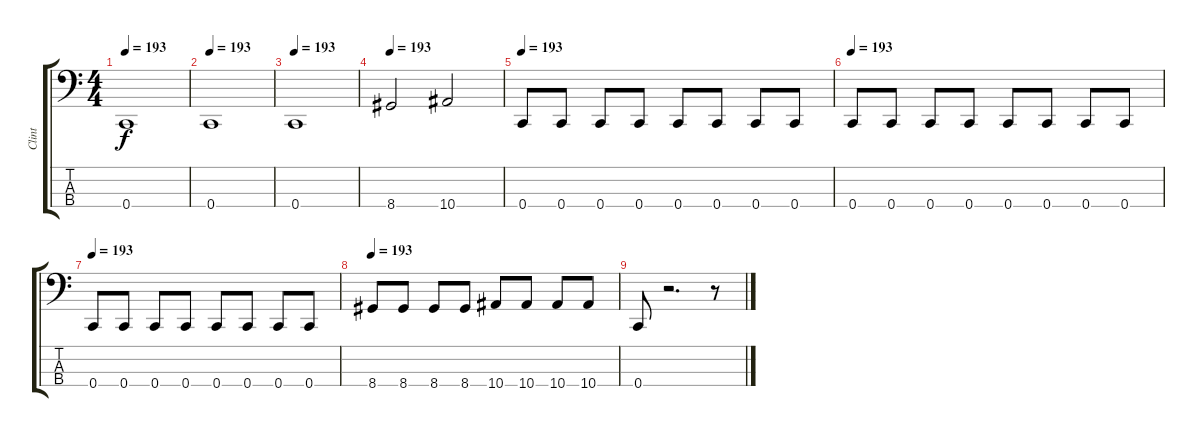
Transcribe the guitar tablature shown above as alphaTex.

\track ("Clint" "Clint") {instrument electricbasspick}
\staff {score tabs}
\tuning (F2 C2 G1 C1) {hide}
\ts (4 4)
\tempo 193
\clef f4
\ks c
0.4.1{dy f} |
\tempo 193
0.4.1 |
\tempo 193
0.4.1 |
\tempo 193
8.4.2 10.4.2 |
\tempo 193
0.4.8 0.4.8 0.4.8 0.4.8 0.4.8 0.4.8 0.4.8 0.4.8 |
\tempo 193
0.4.8 0.4.8 0.4.8 0.4.8 0.4.8 0.4.8 0.4.8 0.4.8 |
\tempo 193
0.4.8 0.4.8 0.4.8 0.4.8 0.4.8 0.4.8 0.4.8 0.4.8 |
\tempo 193
8.4.8 8.4.8 8.4.8 8.4.8 10.4.8 10.4.8 10.4.8 10.4.8 |
0.4.8 r.2{d} r.8
